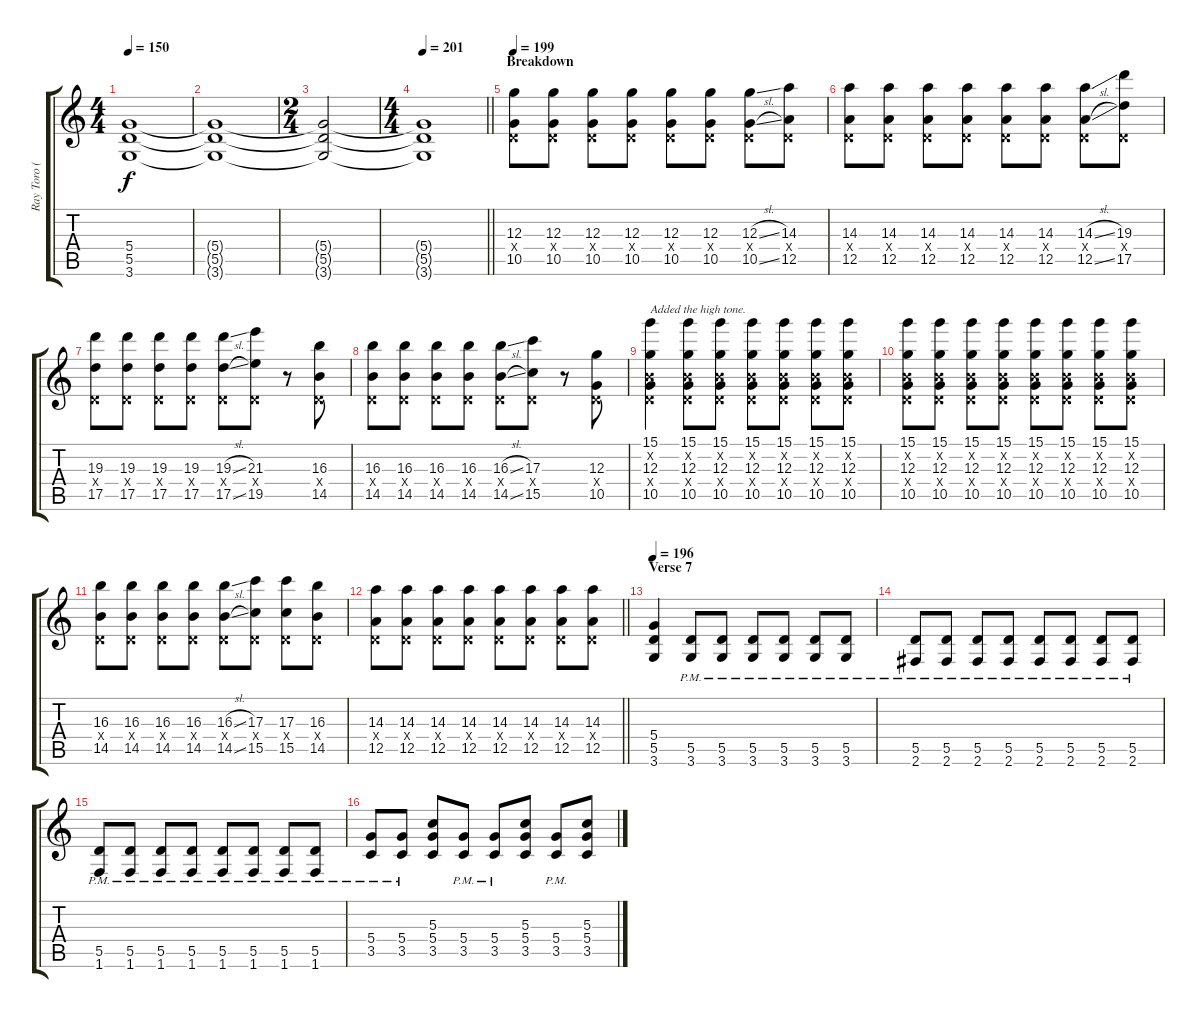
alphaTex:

\track ("Ray Toro (lead guitar)" "Ray Toro (") {instrument distortionguitar}
\staff {score tabs}
\tuning (E4 B3 G3 D3 A2 E2) {hide}
\ts (4 4)
\tempo 150
\clef g2
\ks c
(5.4 5.5 3.6).1{dy f volume 5} |
(5.4{t} 5.5{t} 3.6{t}).1 |
\ts (2 4)
(5.4{t} 5.5{t} 3.6{t}).2 |
\ts (4 4)
\tempo 201
\barLineRight lightlight
(5.4{t} 5.5{t} 3.6{t}).1 |
\section ("" "Breakdown")
\tempo 199
(12.3 0.4{x} 10.5).8{volume 14 balance 8} (12.3 0.4{x} 10.5).8 (12.3 0.4{x} 10.5).8 (12.3 0.4{x} 10.5).8 (12.3 0.4{x} 10.5).8 (12.3 0.4{x} 10.5).8 (12.3{sl} 0.4{x} 10.5{sl}).8 (14.3 0.4{x} 12.5).8 |
(14.3 0.4{x} 12.5).8 (14.3 0.4{x} 12.5).8 (14.3 0.4{x} 12.5).8 (14.3 0.4{x} 12.5).8 (14.3 0.4{x} 12.5).8 (14.3 0.4{x} 12.5).8 (14.3{sl} 0.4{x} 12.5{sl}).8 (19.3 0.4{x} 17.5).8 |
(19.3 0.4{x} 17.5).8 (19.3 0.4{x} 17.5).8 (19.3 0.4{x} 17.5).8 (19.3 0.4{x} 17.5).8 (19.3{sl} 0.4{x} 17.5{sl}).8 (21.3 0.4{x} 19.5).8 r.8 (16.3 0.4{x} 14.5).8 |
(16.3 0.4{x} 14.5).8 (16.3 0.4{x} 14.5).8 (16.3 0.4{x} 14.5).8 (16.3 0.4{x} 14.5).8 (16.3{sl} 0.4{x} 14.5{sl}).8 (17.3 0.4{x} 15.5).8 r.8 (12.3 0.4{x} 10.5).8 |
(15.1 0.2{x} 12.3 0.4{x} 10.5).4{txt "Added the high tone."} (15.1 0.2{x} 12.3 0.4{x} 10.5).8 (15.1 0.2{x} 12.3 0.4{x} 10.5).8 (15.1 0.2{x} 12.3 0.4{x} 10.5).8 (15.1 0.2{x} 12.3 0.4{x} 10.5).8 (15.1 0.2{x} 12.3 0.4{x} 10.5).8 (15.1 0.2{x} 12.3 0.4{x} 10.5).8 |
(15.1 0.2{x} 12.3 0.4{x} 10.5).8 (15.1 0.2{x} 12.3 0.4{x} 10.5).8 (15.1 0.2{x} 12.3 0.4{x} 10.5).8 (15.1 0.2{x} 12.3 0.4{x} 10.5).8 (15.1 0.2{x} 12.3 0.4{x} 10.5).8 (15.1 0.2{x} 12.3 0.4{x} 10.5).8 (15.1 0.2{x} 12.3 0.4{x} 10.5).8 (15.1 0.2{x} 12.3 0.4{x} 10.5).8 |
(16.3 0.4{x} 14.5).8 (16.3 0.4{x} 14.5).8 (16.3 0.4{x} 14.5).8 (16.3 0.4{x} 14.5).8 (16.3{sl} 0.4{x} 14.5{sl}).8 (17.3 0.4{x} 15.5).8 (17.3 0.4{x} 15.5).8 (16.3 0.4{x} 14.5).8 |
\barLineRight lightlight
(14.3 0.4{x} 12.5).8 (14.3 0.4{x} 12.5).8 (14.3 0.4{x} 12.5).8 (14.3 0.4{x} 12.5).8 (14.3 0.4{x} 12.5).8 (14.3 0.4{x} 12.5).8 (14.3 0.4{x} 12.5).8 (14.3 0.4{x} 12.5).8 |
\section ("" "Verse 7")
\tempo 196
(5.4 5.5 3.6).4 (5.5{pm} 3.6{pm}).8 (5.5{pm} 3.6{pm}).8 (5.5{pm} 3.6{pm}).8 (5.5{pm} 3.6{pm}).8 (5.5{pm} 3.6{pm}).8 (5.5{pm} 3.6{pm}).8 |
(5.5{pm} 2.6{pm}).8 (5.5{pm} 2.6{pm}).8 (5.5{pm} 2.6{pm}).8 (5.5{pm} 2.6{pm}).8 (5.5{pm} 2.6{pm}).8 (5.5{pm} 2.6{pm}).8 (5.5{pm} 2.6{pm}).8 (5.5{pm} 2.6{pm}).8 |
(5.5{pm} 1.6{pm}).8 (5.5{pm} 1.6{pm}).8 (5.5{pm} 1.6{pm}).8 (5.5{pm} 1.6{pm}).8 (5.5{pm} 1.6{pm}).8 (5.5{pm} 1.6{pm}).8 (5.5{pm} 1.6{pm}).8 (5.5{pm} 1.6{pm}).8 |
(5.4{pm} 3.5{pm}).8 (5.4{pm} 3.5{pm}).8 (5.3 5.4 3.5).8 (5.4{pm} 3.5{pm}).8 (5.4{pm} 3.5{pm}).8 (5.3 5.4 3.5).8 (5.4{pm} 3.5{pm}).8 (5.3 5.4 3.5).8
